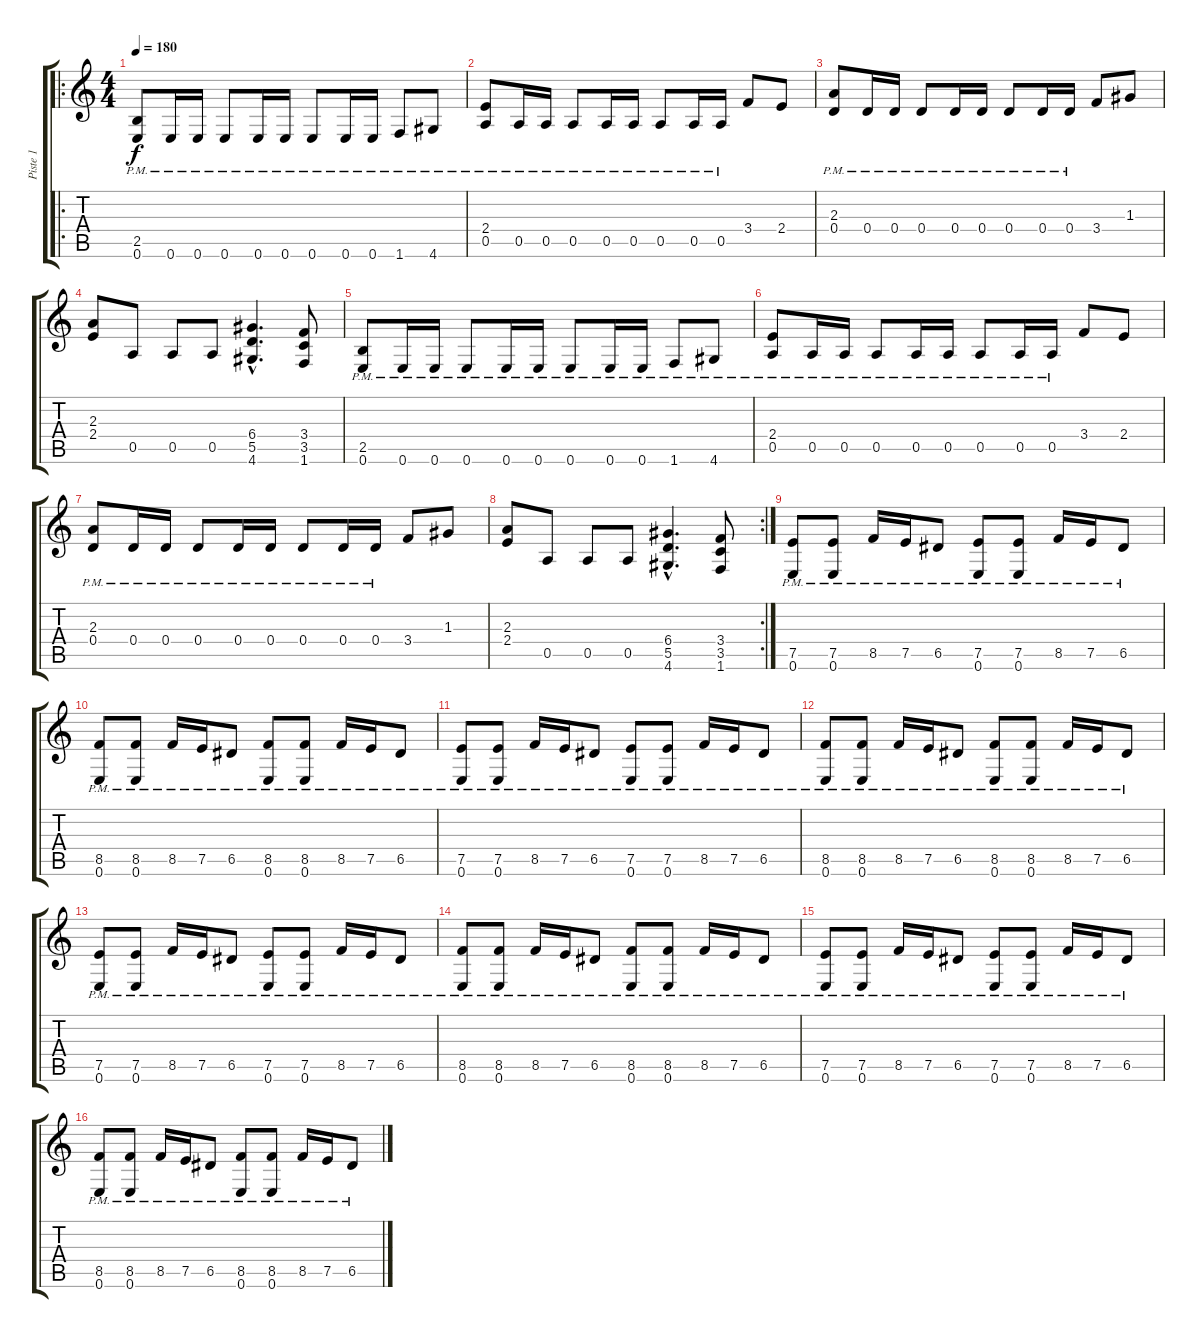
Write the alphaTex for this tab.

\track ("Piste 1" "Piste 1") {instrument distortionguitar}
\staff {score tabs}
\tuning (E4 B3 G3 D3 A2 E2) {hide}
\ro
\ts (4 4)
\tempo 180
\clef g2
\ks c
(2.5{pm} 0.6{pm}).8{dy f} 0.6{pm}.16 0.6{pm}.16 0.6{pm}.8 0.6{pm}.16 0.6{pm}.16 0.6{pm}.8 0.6{pm}.16 0.6{pm}.16 1.6{pm}.8 4.6{pm}.8 |
(2.4{pm} 0.5{pm}).8 0.5{pm}.16 0.5{pm}.16 0.5{pm}.8 0.5{pm}.16 0.5{pm}.16 0.5{pm}.8 0.5{pm}.16 0.5{pm}.16 3.4.8 2.4.8 |
(2.3{pm} 0.4{pm}).8 0.4{pm}.16 0.4{pm}.16 0.4{pm}.8 0.4{pm}.16 0.4{pm}.16 0.4{pm}.8 0.4{pm}.16 0.4{pm}.16 3.4.8 1.3.8 |
(2.3 2.4).8 0.5.8 0.5.8 0.5.8 (6.4{hac} 5.5{hac} 4.6{hac}).4{d} (3.4 3.5 1.6).8 |
(2.5{pm} 0.6{pm}).8 0.6{pm}.16 0.6{pm}.16 0.6{pm}.8 0.6{pm}.16 0.6{pm}.16 0.6{pm}.8 0.6{pm}.16 0.6{pm}.16 1.6{pm}.8 4.6{pm}.8 |
(2.4{pm} 0.5{pm}).8 0.5{pm}.16 0.5{pm}.16 0.5{pm}.8 0.5{pm}.16 0.5{pm}.16 0.5{pm}.8 0.5{pm}.16 0.5{pm}.16 3.4.8 2.4.8 |
(2.3{pm} 0.4{pm}).8 0.4{pm}.16 0.4{pm}.16 0.4{pm}.8 0.4{pm}.16 0.4{pm}.16 0.4{pm}.8 0.4{pm}.16 0.4{pm}.16 3.4.8 1.3.8 |
\rc 2
(2.3 2.4).8 0.5.8 0.5.8 0.5.8 (6.4{hac} 5.5{hac} 4.6{hac}).4{d} (3.4 3.5 1.6).8 |
(7.5{pm} 0.6{pm}).8 (7.5{pm} 0.6{pm}).8 8.5{pm}.16 7.5{pm}.16 6.5{pm}.8 (7.5{pm} 0.6{pm}).8 (7.5{pm} 0.6{pm}).8 8.5{pm}.16 7.5{pm}.16 6.5{pm}.8 |
(8.5{pm} 0.6{pm}).8 (8.5{pm} 0.6{pm}).8 8.5{pm}.16 7.5{pm}.16 6.5{pm}.8 (8.5{pm} 0.6{pm}).8 (8.5{pm} 0.6{pm}).8 8.5{pm}.16 7.5{pm}.16 6.5{pm}.8 |
(7.5{pm} 0.6{pm}).8 (7.5{pm} 0.6{pm}).8 8.5{pm}.16 7.5{pm}.16 6.5{pm}.8 (7.5{pm} 0.6{pm}).8 (7.5{pm} 0.6{pm}).8 8.5{pm}.16 7.5{pm}.16 6.5{pm}.8 |
(8.5{pm} 0.6{pm}).8 (8.5{pm} 0.6{pm}).8 8.5{pm}.16 7.5{pm}.16 6.5{pm}.8 (8.5{pm} 0.6{pm}).8 (8.5{pm} 0.6{pm}).8 8.5{pm}.16 7.5{pm}.16 6.5{pm}.8 |
(7.5{pm} 0.6{pm}).8 (7.5{pm} 0.6{pm}).8 8.5{pm}.16 7.5{pm}.16 6.5{pm}.8 (7.5{pm} 0.6{pm}).8 (7.5{pm} 0.6{pm}).8 8.5{pm}.16 7.5{pm}.16 6.5{pm}.8 |
(8.5{pm} 0.6{pm}).8 (8.5{pm} 0.6{pm}).8 8.5{pm}.16 7.5{pm}.16 6.5{pm}.8 (8.5{pm} 0.6{pm}).8 (8.5{pm} 0.6{pm}).8 8.5{pm}.16 7.5{pm}.16 6.5{pm}.8 |
(7.5{pm} 0.6{pm}).8 (7.5{pm} 0.6{pm}).8 8.5{pm}.16 7.5{pm}.16 6.5{pm}.8 (7.5{pm} 0.6{pm}).8 (7.5{pm} 0.6{pm}).8 8.5{pm}.16 7.5{pm}.16 6.5{pm}.8 |
(8.5{pm} 0.6{pm}).8 (8.5{pm} 0.6{pm}).8 8.5{pm}.16 7.5{pm}.16 6.5{pm}.8 (8.5{pm} 0.6{pm}).8 (8.5{pm} 0.6{pm}).8 8.5{pm}.16 7.5{pm}.16 6.5{pm}.8
